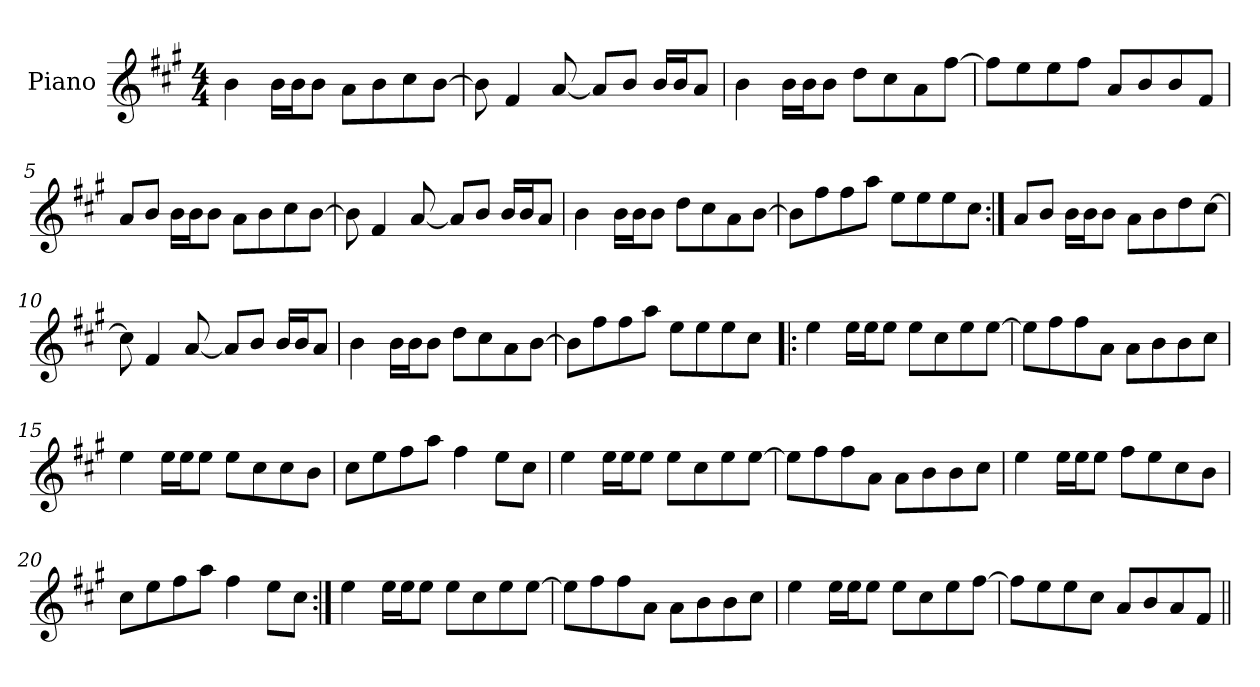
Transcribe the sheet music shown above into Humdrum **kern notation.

**kern
*part1
*staff1
*I"Piano
*I'Pno
*clefG2
*k[f#c#g#]
*B:dor
*M4/4
=1
4b\
16b\LL
16b\J
8b\J
8a\L
8b\
8cc#\
[8b\J
=2
8b\]
4f#/
[8a/
8a/L]
8b/J
16b/LL
16b/J
8a/J
=3
4b\
16b\LL
16b\J
8b\J
8dd\L
8cc#\
8a\
[8ff#\J
=4
8ff#\L]
8ee\
8ee\
8ff#\J
8a/L
8b/
8b/
8f#/J
=5
8a/L
8b/J
16b\LL
16b\J
8b\J
8a\L
8b\
8cc#\
[8b\J
=6
8b\]
4f#/
[8a/
8a/L]
8b/J
16b/LL
16b/J
8a/J
=7
4b\
16b\LL
16b\J
8b\J
8dd\L
8cc#\
8a\
[8b\J
=8
8b\L]
8ff#\
8ff#\
8aa\J
8ee\L
8ee\
8ee\
8cc#\J
=9:|!
8a/L
8b/J
16b\LL
16b\J
8b\J
8a\L
8b\
8dd\
[8cc#\J
=10
8cc#\]
4f#/
[8a/
8a/L]
8b/J
16b/LL
16b/J
8a/J
=11
4b\
16b\LL
16b\J
8b\J
8dd\L
8cc#\
8a\
[8b\J
=12
8b\L]
8ff#\
8ff#\
8aa\J
8ee\L
8ee\
8ee\
8cc#\J
=13!|:
4ee\
16ee\LL
16ee\J
8ee\J
8ee\L
8cc#\
8ee\
[8ee\J
=14
8ee\L]
8ff#\
8ff#\
8a\J
8a\L
8b\
8b\
8cc#\J
=15
4ee\
16ee\LL
16ee\J
8ee\J
8ee\L
8cc#\
8cc#\
8b\J
=16
8cc#\L
8ee\
8ff#\
8aa\J
4ff#\
8ee\L
8cc#\J
=17
4ee\
16ee\LL
16ee\J
8ee\J
8ee\L
8cc#\
8ee\
[8ee\J
=18
8ee\L]
8ff#\
8ff#\
8a\J
8a\L
8b\
8b\
8cc#\J
=19
4ee\
16ee\LL
16ee\J
8ee\J
8ff#\L
8ee\
8cc#\
8b\J
=20
8cc#\L
8ee\
8ff#\
8aa\J
4ff#\
8ee\L
8cc#\J
=21:|!
4ee\
16ee\LL
16ee\J
8ee\J
8ee\L
8cc#\
8ee\
[8ee\J
=22
8ee\L]
8ff#\
8ff#\
8a\J
8a\L
8b\
8b\
8cc#\J
=23
4ee\
16ee\LL
16ee\J
8ee\J
8ee\L
8cc#\
8ee\
[8ff#\J
=24
8ff#\L]
8ee\
8ee\
8cc#\J
8a/L
8b/
8a/
8f#/J
=||
*-
